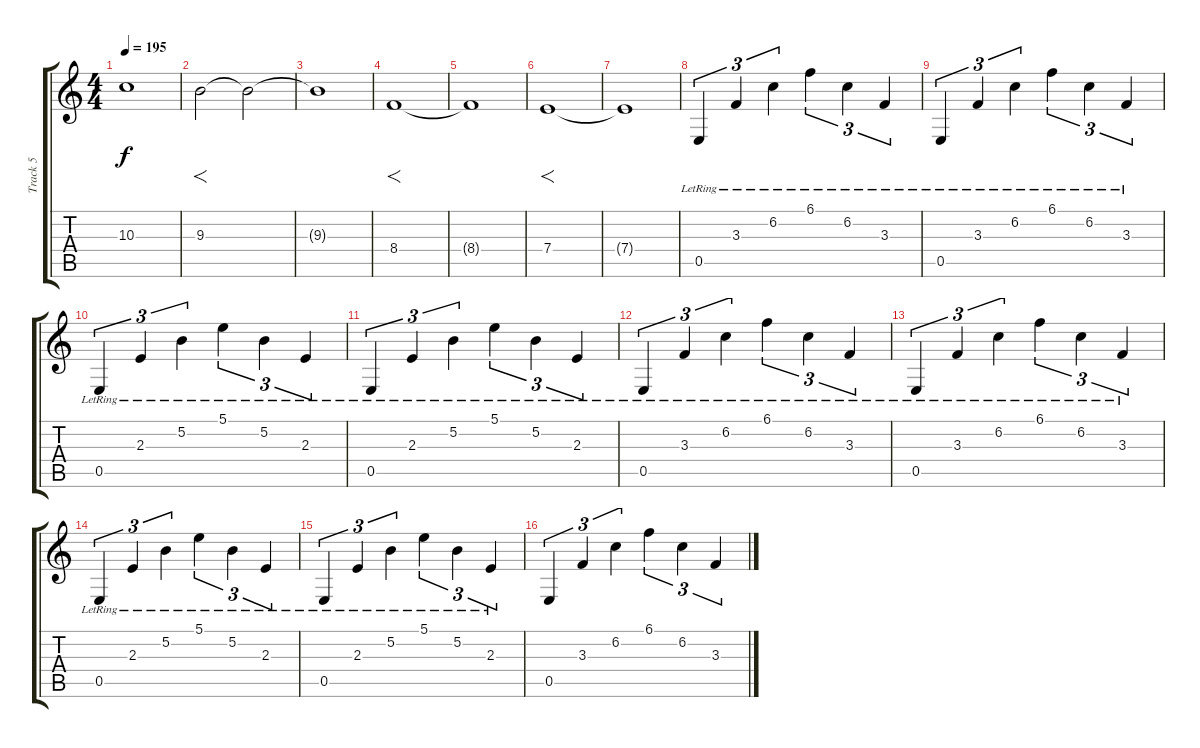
\track ("Track 5" "Track 5") {instrument electricguitarclean}
\staff {score tabs}
\tuning (B3 Gb3 D3 A2 E2 B1) {hide}
\ts (4 4)
\tempo 195
\clef g2
\ks c
10.3{t}.1{dy f} |
9.3.2{f} 9.3{t}.2 |
9.3{t}.1{balance 2} |
8.4.1{f} |
8.4{t}.1 |
7.4.1{f} |
7.4{t}.1 |
0.5{lr}.4{tu (3 2) balance 13 instrument electricguitarclean} 3.3{lr}.4{tu (3 2)} 6.2{lr}.4{tu (3 2)} 6.1{lr}.4{tu (3 2)} 6.2{lr}.4{tu (3 2)} 3.3{lr}.4{tu (3 2)} |
0.5{lr}.4{tu (3 2) balance 13 instrument electricguitarclean} 3.3{lr}.4{tu (3 2)} 6.2{lr}.4{tu (3 2)} 6.1{lr}.4{tu (3 2)} 6.2{lr}.4{tu (3 2)} 3.3{lr}.4{tu (3 2)} |
0.5{lr}.4{tu (3 2)} 2.3{lr}.4{tu (3 2)} 5.2{lr}.4{tu (3 2)} 5.1{lr}.4{tu (3 2)} 5.2{lr}.4{tu (3 2)} 2.3{lr}.4{tu (3 2)} |
0.5{lr}.4{tu (3 2)} 2.3{lr}.4{tu (3 2)} 5.2{lr}.4{tu (3 2)} 5.1{lr}.4{tu (3 2)} 5.2{lr}.4{tu (3 2)} 2.3{lr}.4{tu (3 2)} |
0.5{lr}.4{tu (3 2) balance 13 instrument electricguitarclean} 3.3{lr}.4{tu (3 2)} 6.2{lr}.4{tu (3 2)} 6.1{lr}.4{tu (3 2)} 6.2{lr}.4{tu (3 2)} 3.3{lr}.4{tu (3 2)} |
0.5{lr}.4{tu (3 2) balance 13 instrument electricguitarclean} 3.3{lr}.4{tu (3 2)} 6.2{lr}.4{tu (3 2)} 6.1{lr}.4{tu (3 2)} 6.2{lr}.4{tu (3 2)} 3.3{lr}.4{tu (3 2)} |
0.5{lr}.4{tu (3 2)} 2.3{lr}.4{tu (3 2)} 5.2{lr}.4{tu (3 2)} 5.1{lr}.4{tu (3 2)} 5.2{lr}.4{tu (3 2)} 2.3{lr}.4{tu (3 2)} |
0.5{lr}.4{tu (3 2)} 2.3{lr}.4{tu (3 2)} 5.2{lr}.4{tu (3 2)} 5.1{lr}.4{tu (3 2)} 5.2{lr}.4{tu (3 2)} 2.3{lr}.4{tu (3 2)} |
0.5.4{tu (3 2) balance 13 instrument electricguitarclean} 3.3.4{tu (3 2)} 6.2.4{tu (3 2)} 6.1.4{tu (3 2)} 6.2.4{tu (3 2)} 3.3.4{tu (3 2)}
